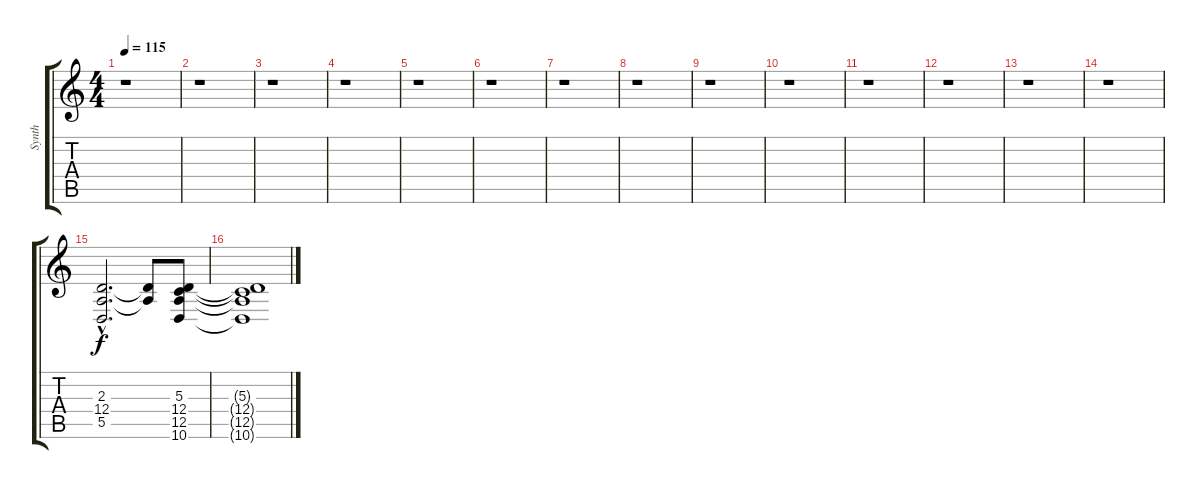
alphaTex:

\track ("Synth" "Synth") {instrument drawbarorgan}
\staff {score tabs}
\tuning (E4 B3 G3 D3 A2 E2) {hide}
\ts (4 4)
\tempo 115
\clef g2
\ks c
r.1{dy f} |
r.1 |
r.1 |
r.1 |
r.1 |
r.1 |
r.1 |
r.1 |
r.1 |
r.1 |
r.1 |
r.1 |
r.1 |
r.1 |
(2.3{hac} 12.4{hac} 5.5{hac}).2{d} (2.3{t} 12.4{t}).8 (5.3 12.4 12.5 10.6).8 |
(5.3{t} 12.4{t} 12.5{t} 10.6{t}).1
